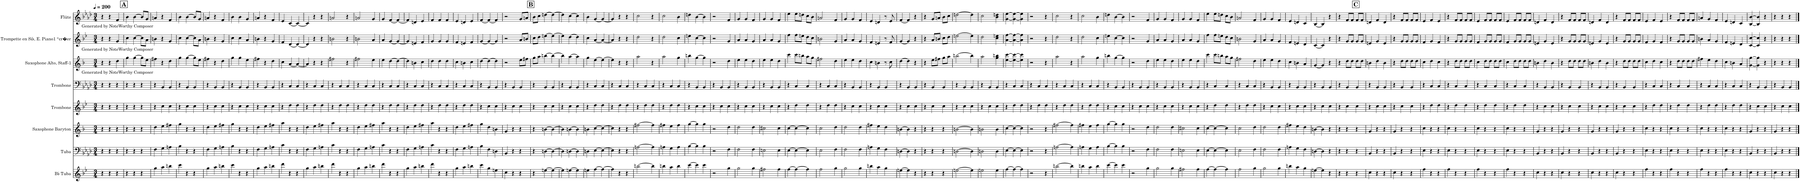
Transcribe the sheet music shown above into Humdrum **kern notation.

**kern	**kern	**kern	**kern	**kern	**kern	**kern	**text	**kern	**text	**kern	**text
*part9	*part8	*part7	*part6	*part5	*part4	*part3	*part3	*part2	*part2	*part1	*part1
*staff9	*staff8	*staff7	*staff6	*staff5	*staff4	*staff3	*staff3	*staff2	*staff2	*staff1	*staff1
*I"Bb Tuba	*I"Tuba	*I"Saxophone Alto	*I"Saxophone Baryton	*I"Trombone	*I"Trombone	*I"Saxophone Alto, Staff-1	*	*I"Trompette en Sib, E. Piano1 *cr�er	*	*I"Flûte	*
*I'Bb Tb.	*I'Tba.	*I'Sax. A.	*I'Sax. Bar.	*I'Tbn.	*I'Tbn.	*I'Sax. A.	*	*I'Tromp. Sib	*	*I'Fl.	*
*	*	*stria5	*	*	*	*	*	*	*	*	*
*clefG2	*clefF4	*clefG2	*clefG2	*clefG2	*clefF4	*clefG2	*	*clefG2	*	*clefG2	*
*Trd15c26	*	*Trd5c9	*Trd12c21	*Trd8c14	*	*Trd5c9	*	*Trd1c2	*	*	*
*k[b-e-]	*k[b-e-a-d-]	*k[b-]	*k[b-]	*k[b-e-]	*k[b-e-a-d-]	*k[b-]	*	*k[b-e-]	*	*k[b-e-a-d-]	*
*M3/4	*M3/4	*M3/4	*M3/4	*M3/4	*M3/4	*M3/4	*	*M3/4	*	*M3/4	*
*MM200	*MM200	*MM200	*MM200	*MM200	*MM200	*MM200	*	*MM200	*	*MM200	*
=1	=1	=1	=1	=1	=1	=1	=1	=1	=1	=1	=1
4r	4r	4r	4r	4r	4r	4r	.	4r	.	4r	.
4r	4r	4r	4r	4r	4r	4r	.	4r	.	4r	.
!	!	!	!	!	!	!	!LO:LY:b	!	!LO:LY:b	!	!LO:LY:b
4r	4r	4r	4r	4r	4r	4dd\	Generated by NoteWorthy Composer	4g/	Generated by NoteWorthy Composer	4f/	Generated by NoteWorthy Composer
!!LO:REH:place=s1:a:B:cj:fs=14:t=A
=2	=2	=2	=2	=2	=2	=2	=2	=2	=2	=2	=2
4r	4r	4r	4r	4r	4r	4gg\	.	4cc\	.	4b-\	.
4r	4r	4r	4r	4r	4r	[4gg\	.	[4cc\	.	[4b-\	.
4r	4r	4r	4r	4r	4r	8gg\L]	.	8cc\L]	.	8b-/L]	.
.	.	.	.	.	.	8ee\J	.	8a\J	.	8g/J	.
=3	=3	=3	=3	=3	=3	=3	=3	=3	=3	=3	=3
4gg\	4F\	4r	4dd\	4r	4r	4ff#X\	.	4bn\	.	4an/	.
4aa\	4G\	4g/	4ee\	4cc\	4BB-/	4r	.	4r	.	4r	.
4bbn\	4An\	4g/	4ff#X\	4cc\	4BB-/	4dd\	.	4g/	.	4f/	.
=4	=4	=4	=4	=4	=4	=4	=4	=4	=4	=4	=4
4ccc\	4B-\	4r	4gg\	4r	4r	4gg\	.	4cc\	.	4b-\	.
4r	4r	4g/	4r	4cc\	4BB-/	[4gg\	.	[4cc\	.	[4b-\	.
4r	4r	4g/	4r	4cc\	4BB-/	8gg\L]	.	8cc\L]	.	8b-/L]	.
.	.	.	.	.	.	8ee\J	.	8a\J	.	8g/J	.
=5	=5	=5	=5	=5	=5	=5	=5	=5	=5	=5	=5
4gg\	4F\	4r	4dd\	4r	4r	4ff#X\	.	4bn\	.	4an/	.
4aa\	4G\	4g/	4ee\	4cc\	4BB-/	4r	.	4r	.	4r	.
4bbn\	4An\	4g/	4ff#X\	4cc\	4BB-/	4dd\	.	4g/	.	4f/	.
=6	=6	=6	=6	=6	=6	=6	=6	=6	=6	=6	=6
4ccc\	4B-\	4r	4gg\	4r	4r	4gg\	.	4cc\	.	4b-\	.
4r	4r	4g/	4r	4cc\	4BB-/	4gg\	.	4cc\	.	4b-\	.
4r	4r	4g/	4r	4cc\	4BB-/	4ee\	.	4a/	.	4g/	.
=7	=7	=7	=7	=7	=7	=7	=7	=7	=7	=7	=7
4gg\	4F\	4r	4dd\	4r	4r	4ff#X\	.	4bn\	.	4an/	.
4aa\	4G\	4g/	4ee\	4cc\	4BB-/	4r	.	4r	.	4r	.
4bbn\	4An\	4g/	4ff#X\	4cc\	4BB-/	4dd\	.	4g/	.	4f/	.
=8	=8	=8	=8	=8	=8	=8	=8	=8	=8	=8	=8
4ddd\	4c\	4r	4aa\	4r	4r	4cc\	.	4f/	.	4e-/	.
4r	4r	4a/	4r	4dd\	4C/	[4a/	.	[4d/	.	[4c/	.
4r	4r	4a/	4r	4dd\	4C/	4a/_	.	4d/_	.	4c/_	.
=9	=9	=9	=9	=9	=9	=9	=9	=9	=9	=9	=9
4gg\	4F\	4r	4dd\	4r	4r	4a/]	.	4d/]	.	4c/]	.
4aa\	4G\	4a/	4ee\	4dd\	4C/	4r	.	4r	.	4r	.
4bbn\	4An\	4a/	4ff#X\	4dd\	4C/	4r	.	4r	.	4r	.
=10	=10	=10	=10	=10	=10	=10	=10	=10	=10	=10	=10
4ddd\	4c\	4r	4aa\	4r	4r	2ff#X\	.	2bn\	.	2an/	.
4r	4r	4a/	4r	4dd\	4C/	.	.	.	.	.	.
4r	4r	4a/	4r	4dd\	4C/	4r	.	4r	.	4r	.
=11	=11	=11	=11	=11	=11	=11	=11	=11	=11	=11	=11
4gg\	4F\	4r	4dd\	4r	4r	2ff#X\	.	2bn\	.	2an/	.
4aa\	4G\	4a/	4ee\	4dd\	4C/	.	.	.	.	.	.
4bbn\	4An\	4a/	4ff#X\	4dd\	4C/	4ee\	.	4a/	.	4g/	.
=12	=12	=12	=12	=12	=12	=12	=12	=12	=12	=12	=12
4ddd\	4c\	4r	4aa\	4r	4r	4ee\	.	4a/	.	4g/	.
4r	4r	4a/	4r	4dd\	4C/	[4dd\	.	[4g/	.	[4f/	.
4r	4r	4a/	4r	4dd\	4C/	4dd\_	.	4g/_	.	4f/_	.
=13	=13	=13	=13	=13	=13	=13	=13	=13	=13	=13	=13
4gg\	4F\	4r	4dd\	4r	4r	4dd\]	.	4g/]	.	4f/]	.
4aa\	4G\	4a/	4ee\	4dd\	4C/	4bn\	.	4en/	.	4dn/	.
4bbn\	4An\	4a/	4ff#X\	4dd\	4C/	4cc\	.	4f/	.	4e-/	.
=14	=14	=14	=14	=14	=14	=14	=14	=14	=14	=14	=14
4ddd\	4c\	4r	4aa\	4r	4r	4dd\	.	4g/	.	4f/	.
4r	4r	4a/	4r	4dd\	4C/	4dd\	.	4g/	.	4f/	.
4r	4r	4a/	4r	4dd\	4C/	4dd\	.	4g/	.	4f/	.
=15	=15	=15	=15	=15	=15	=15	=15	=15	=15	=15	=15
4gg\	4F\	4r	4dd\	4r	4r	4cc\	.	4f/	.	4e-/	.
4aa\	4G\	4a/	4ee\	4dd\	4C/	4bn\	.	4en/	.	4dn/	.
4bbn\	4An\	4a/	4ff#X\	4dd\	4C/	4cc\	.	4f/	.	4e-/	.
=16	=16	=16	=16	=16	=16	=16	=16	=16	=16	=16	=16
4ccc\	4B-\	4r	4gg\	4r	4r	[4dd\	.	[4g/	.	[4f/	.
4gg\	4F\	4g/	4dd\	4cc\	4BB-/	4dd\_	.	4g/_	.	4f/_	.
4een\	4Dn\	4g/	4bn\	4cc\	4BB-/	4dd\]	.	4g/]	.	4f/]	.
=17	=17	=17	=17	=17	=17	=17	=17	=17	=17	=17	=17
4cc\	4BB-/	4r	4g/	4r	4r	2r	.	2r	.	2r	.
4r	4r	4g/	4r	4cc\	4BB-/	.	.	.	.	.	.
4r	4r	4g/	4r	4cc\	4BB-/	8ee\L	.	8a/L	.	8g/L	.
.	.	.	.	.	.	8ff#X\J	.	8bn/J	.	8an/J	.
!!LO:REH:place=s1:a:B:cj:fs=14:t=B
=18	=18	=18	=18	=18	=18	=18	=18	=18	=18	=18	=18
4r	4r	4r	4r	4r	4r	8gg\L	.	8cc\L	.	8b-\L	.
.	.	.	.	.	.	8aa\J	.	8dd\J	.	8cc\J	.
[4een\	[4Dn\	4g/	[4bn\	4cc\	4BB-/	[4bbn\	.	[4een\	.	[4ddn\	.
4ee\_	4D\_	4g/	4b\_	4cc\	4BB-/	4bb\_	.	4ee\_	.	4dd\_	.
=19	=19	=19	=19	=19	=19	=19	=19	=19	=19	=19	=19
4ee\]	4D\]	4r	4b\]	4r	4r	4bb\]	.	4ee\]	.	4dd\]	.
[4een\	[4Dn\	4g/	[4bn\	4cc\	4BB-/	[4aa\	.	[4dd\	.	[4cc\	.
4ee\]	4D\]	4g/	4b\]	4cc\	4BB-/	4aa\]	.	4dd\]	.	4cc\]	.
=20	=20	=20	=20	=20	=20	=20	=20	=20	=20	=20	=20
4een\	4Dn\	4r	4bn\	4r	4r	4gg\	.	4cc\	.	4b-\	.
[4ff\	[4E-\	4a/	[4cc\	4dd\	4C/	[4ee\	.	[4a/	.	[4g/	.
4ff\_	4E-\_	4a/	4cc\_	4dd\	4C/	4ee\_	.	4a/_	.	4g/_	.
=21	=21	=21	=21	=21	=21	=21	=21	=21	=21	=21	=21
4ff\]	4E-\]	4r	4cc\]	4r	4r	4ee\]	.	4a/]	.	4g/]	.
4r	4r	4a/	4r	4dd\	4C/	4r	.	4r	.	4r	.
4r	4r	4a/	4r	4dd\	4C/	4r	.	4r	.	4r	.
=22	=22	=22	=22	=22	=22	=22	=22	=22	=22	=22	=22
[2bbn\	[2An\	4r	[2ff#X\	4r	4r	2aa\	.	2dd\	.	2cc\	.
.	.	4a/	.	4dd\	4C/	.	.	.	.	.	.
4bb\]	4A\]	4a/	4ff#\]	4dd\	4C/	4r	.	4r	.	4r	.
=23	=23	=23	=23	=23	=23	=23	=23	=23	=23	=23	=23
4bbn\	4An\	4r	4ff#X\	4r	4r	2aa\	.	2dd\	.	2cc\	.
4aa\	4G\	4a/	4ee\	4dd\	4C/	.	.	.	.	.	.
4bb\	4A\	4a/	4ff#\	4dd\	4C/	4gg\	.	4cc\	.	4b-\	.
=24	=24	=24	=24	=24	=24	=24	=24	=24	=24	=24	=24
[4ccc\	[4B-\	4r	[4gg\	4r	4r	4bbn\	.	4een\	.	4ddn\	.
4ccc\]	4B-\]	4g/	4gg\]	4cc\	4BB-/	[4gg\	.	[4cc\	.	[4b-\	.
4ccc\	4B-\	4g/	4gg\	4cc\	4BB-/	4gg\]	.	4cc\]	.	4b-\]	.
=25	=25	=25	=25	=25	=25	=25	=25	=25	=25	=25	=25
2r	2r	4r	2r	4r	4r	2r	.	2r	.	2r	.
.	.	4g/	.	4cc\	4BB-/	.	.	.	.	.	.
4gg\	4F\	4g/	4dd\	4cc\	4BB-/	4dd\	.	4g/	.	4f/	.
=26	=26	=26	=26	=26	=26	=26	=26	=26	=26	=26	=26
2gg\	2F\	4r	2dd\	4r	4r	4ee\	.	4a/	.	4g/	.
.	.	4g/	.	4cc\	4BB-/	4ee\	.	4a/	.	4g/	.
4gg\	4F\	4g/	4dd\	4cc\	4BB-/	4dd\	.	4g/	.	4f/	.
=27	=27	=27	=27	=27	=27	=27	=27	=27	=27	=27	=27
2ff#X\	2En\	4r	2cc#X\	4r	4r	4ee\	.	4a/	.	4g/	.
.	.	4g/	.	4cc\	4BB-/	4ee\	.	4a/	.	4g/	.
4ff#\	4E\	4g/	4cc#\	4cc\	4BB-/	4dd\	.	4g/	.	4f/	.
=28	=28	=28	=28	=28	=28	=28	=28	=28	=28	=28	=28
[4ff\	[4E-\	4r	[4cc\	4r	4r	4ccc\	.	4ff\	.	4ee-\	.
4ff\_	4E-\_	4a/	4cc\_	4dd\	4C/	8ccc\L	.	8ff\L	.	8ee-\L	.
.	.	.	.	.	.	8bbn\J	.	8een\J	.	8ddn\J	.
4ff\]	4E-\]	4a/	4cc\]	4dd\	4C/	8aa\L	.	8dd\L	.	8cc\L	.
.	.	.	.	.	.	8gg\J	.	8cc\J	.	8b-\J	.
=29	=29	=29	=29	=29	=29	=29	=29	=29	=29	=29	=29
2ff\	2E-\	4r	2cc\	4r	4r	2ff#X\	.	2bn\	.	2an/	.
.	.	4a/	.	4dd\	4C/	.	.	.	.	.	.
4gg\	4F\	4a/	4dd\	4dd\	4C/	4dd\	.	4g/	.	4f/	.
=30	=30	=30	=30	=30	=30	=30	=30	=30	=30	=30	=30
2gg\	2F\	4r	2dd\	4r	4r	4ee\	.	4a/	.	4g/	.
.	.	4g/	.	4cc\	4BB-/	4ee\	.	4a/	.	4g/	.
4gg\	4F\	4g/	4dd\	4cc\	4BB-/	4dd\	.	4g/	.	4f/	.
=31	=31	=31	=31	=31	=31	=31	=31	=31	=31	=31	=31
4bbn\	4An\	4r	4ff#X\	4r	4r	4cc\	.	4f/	.	4e-/	.
4aa\	4G\	4g/	4ee\	4cc\	4BB-/	4bn\	.	4en/	.	4dn/	.
4gg\	4F\	4g/	4dd\	4cc\	4BB-/	8r	.	8r	.	8r	.
.	.	.	.	.	.	8cc\	.	8f/	.	8e-/	.
=32	=32	=32	=32	=32	=32	=32	=32	=32	=32	=32	=32
[4een\	[4Dn\	4r	[4bn\	4r	4r	[4dd\	.	[4g/	.	[4f/	.
4ee\]	4D\]	4g/	4b\]	4cc\	4BB-/	4dd\]	.	4g/]	.	4f/]	.
4r	4r	4g/	4r	4cc\	4BB-/	4r	.	4r	.	4r	.
=33	=33	=33	=33	=33	=33	=33	=33	=33	=33	=33	=33
4r	4r	4r	4r	4r	4r	4r	.	4r	.	4r	.
4r	4r	4g/	4r	4cc\	4BB-/	8ee\L	.	8a/L	.	8g/L	.
.	.	.	.	.	.	8ff#X\J	.	8bn/J	.	8an/J	.
4r	4r	4g/	4r	4cc\	4BB-/	8gg\L	.	8cc\L	.	8b-\L	.
.	.	.	.	.	.	8aa\J	.	8dd\J	.	8cc\J	.
=34	=34	=34	=34	=34	=34	=34	=34	=34	=34	=34	=34
[2een\	[2Dn\	4r	[2bn\	4r	4r	[2bbn\	.	[2een\	.	[2ddn\	.
.	.	4g/	.	4cc\	4BB-/	.	.	.	.	.	.
4ee\]	4D\]	4g/	4b\]	4cc\	4BB-/	4bb\]	.	4ee\]	.	4dd\]	.
=35	=35	=35	=35	=35	=35	=35	=35	=35	=35	=35	=35
2een\	2Dn\	4r	2bn\	4r	4r	2aa\	.	2dd\	.	2cc\	.
.	.	4g/	.	4cc\	4BB-/	.	.	.	.	.	.
4ee\	4D\	4g/	4b\	4cc\	4BB-/	4gg\ 4bbn\	.	4cc\ 4een\	.	4b-\ 4ddn\	.
=36	=36	=36	=36	=36	=36	=36	=36	=36	=36	=36	=36
[4ff\	[4E-\	4r	[4cc\	4r	4r	[4ee\ [4ccc\	.	[4a\ [4ff\	.	[4g\ [4ee-\	.
4ff\_	4E-\_	4a/	4cc\_	4dd\	4C/	4ee\_ 4ccc\_	.	4a\_ 4ff\_	.	4g\_ 4ee-\_	.
4ff\]	4E-\]	4a/	4cc\]	4dd\	4C/	4ee\] 4ccc\]	.	4a\] 4ff\]	.	4g\] 4ee-\]	.
=37	=37	=37	=37	=37	=37	=37	=37	=37	=37	=37	=37
2r	2r	4r	2r	4r	4r	2r	.	2r	.	2r	.
.	.	4a/	.	4dd\	4C/	.	.	.	.	.	.
4r	4r	4a/	4r	4dd\	4C/	4r	.	4r	.	4r	.
=38	=38	=38	=38	=38	=38	=38	=38	=38	=38	=38	=38
[2bbn\	[2An\	4r	[2ff#X\	4r	4r	2aa\	.	2dd\	.	2cc\	.
.	.	4a/	.	4dd\	4C/	.	.	.	.	.	.
4bb\]	4A\]	4a/	4ff#\]	4dd\	4C/	4r	.	4r	.	4r	.
=39	=39	=39	=39	=39	=39	=39	=39	=39	=39	=39	=39
4bbn\	4An\	4r	4ff#X\	4r	4r	2aa\	.	2dd\	.	2cc\	.
4aa\	4G\	4a/	4ee\	4dd\	4C/	.	.	.	.	.	.
4bb\	4A\	4a/	4ff#\	4dd\	4C/	4gg\	.	4cc\	.	4b-\	.
=40	=40	=40	=40	=40	=40	=40	=40	=40	=40	=40	=40
[4ccc\	[4B-\	4r	[4gg\	4r	4r	4bbn\	.	4een\	.	4ddn\	.
4ccc\]	4B-\]	4g/	4gg\]	4cc\	4BB-/	[4gg\	.	[4cc\	.	[4b-\	.
4ccc\	4B-\	4g/	4gg\	4cc\	4BB-/	4gg\]	.	4cc\]	.	4b-\]	.
=41	=41	=41	=41	=41	=41	=41	=41	=41	=41	=41	=41
2r	2r	4r	2r	4r	4r	2r	.	2r	.	2r	.
.	.	4g/	.	4cc\	4BB-/	.	.	.	.	.	.
4gg\	4F\	4g/	4dd\	4cc\	4BB-/	4dd\	.	4g/	.	4f/	.
=42	=42	=42	=42	=42	=42	=42	=42	=42	=42	=42	=42
2gg\	2F\	4r	2dd\	4r	4r	4ee\	.	4a/	.	4g/	.
.	.	4g/	.	4cc\	4BB-/	4ee\	.	4a/	.	4g/	.
4gg\	4F\	4g/	4dd\	4cc\	4BB-/	4dd\	.	4g/	.	4f/	.
=43	=43	=43	=43	=43	=43	=43	=43	=43	=43	=43	=43
2ff#X\	2En\	4r	2cc#X\	4r	4r	4ee\	.	4a/	.	4g/	.
.	.	4g/	.	4cc\	4BB-/	4ee\	.	4a/	.	4g/	.
4ff#\	4E\	4g/	4cc#\	4cc\	4BB-/	4dd\	.	4g/	.	4f/	.
=44	=44	=44	=44	=44	=44	=44	=44	=44	=44	=44	=44
[4ff\	[4E-\	4r	[4cc\	4r	4r	4ccc\	.	4ff\	.	4ee-\	.
4ff\_	4E-\_	4a/	4cc\_	4dd\	4C/	8ccc\L	.	8ff\L	.	8ee-\L	.
.	.	.	.	.	.	8bbn\J	.	8een\J	.	8ddn\J	.
4ff\]	4E-\]	4a/	4cc\]	4dd\	4C/	8aa\L	.	8dd\L	.	8cc\L	.
.	.	.	.	.	.	8gg\J	.	8cc\J	.	8b-\J	.
=45	=45	=45	=45	=45	=45	=45	=45	=45	=45	=45	=45
2ff\	2E-\	4r	2cc\	4r	4r	2ff#X\	.	2bn\	.	2an/	.
.	.	4a/	.	4dd\	4C/	.	.	.	.	.	.
4gg\	4F\	4a/	4dd\	4dd\	4C/	4dd\	.	4g/	.	4f/	.
=46	=46	=46	=46	=46	=46	=46	=46	=46	=46	=46	=46
2gg\	2F\	4r	2dd\	4r	4r	4ee\	.	4a/	.	4g/	.
.	.	4g/	.	4cc\	4BB-/	4ee\	.	4a/	.	4g/	.
4gg\	4F\	4g/	4dd\	4cc\	4BB-/	4dd\	.	4g/	.	4f/	.
=47	=47	=47	=47	=47	=47	=47	=47	=47	=47	=47	=47
4bbn\	4An\	4r	4ff#X\	4r	4r	4cc\	.	4f/	.	4e-/	.
4aa\	4G\	4g/	4ee\	4cc\	4BB-/	4bn\	.	4en/	.	4dn/	.
4gg\	4F\	4g/	4dd\	4cc\	4BB-/	4a/	.	4d/	.	4c/	.
=48	=48	=48	=48	=48	=48	=48	=48	=48	=48	=48	=48
[4een\	[4Dn\	4r	[4bn\	4r	4r	[4g/	.	[4c/	.	[4B-/	.
4ee\]	4D\]	4g/	4b\]	4cc\	4BB-/	4g/]	.	4c/]	.	4B-/]	.
4r	4r	4g/	4r	4cc\	4BB-/	4r	.	4r	.	4r	.
!!LO:REH:place=s1:a:B:cj:fs=14:t=C:qo=2
=49	=49	=49	=49	=49	=49	=49	=49	=49	=49	=49	=49
4r	4r	4r	4r	4r	4r	4r	.	4r	.	4r	.
4r	4r	4g/	4r	4cc\	4BB-/	8dd\L	.	8g/L	.	8f/L	.
.	.	.	.	.	.	8dd\J	.	8g/J	.	8f/J	.
4r	4r	4g/	4r	4cc\	4BB-/	8dd\L	.	8g/L	.	8f/L	.
.	.	.	.	.	.	8dd\J	.	8g/J	.	8f/J	.
=50	=50	=50	=50	=50	=50	=50	=50	=50	=50	=50	=50
4cc\	4BB-/	4r	4g/	4r	4r	4bn\	.	4en/	.	4dn/	.
4r	4r	4g/	4r	4cc\	4BB-/	4dd\	.	4g/	.	4f/	.
4r	4r	4g/	4r	4cc\	4BB-/	4b\	.	4e/	.	4d/	.
=51	=51	=51	=51	=51	=51	=51	=51	=51	=51	=51	=51
4cc\	4BB-/	4r	4g/	4r	4r	4r	.	4r	.	4r	.
4r	4r	4g/	4r	4cc\	4BB-/	8dd\L	.	8g/L	.	8f/L	.
.	.	.	.	.	.	8dd\J	.	8g/J	.	8f/J	.
4r	4r	4g/	4r	4cc\	4BB-/	8dd\L	.	8g/L	.	8f/L	.
.	.	.	.	.	.	8dd\J	.	8g/J	.	8f/J	.
=52	=52	=52	=52	=52	=52	=52	=52	=52	=52	=52	=52
4ff\	4E-\	4r	4cc\	4r	4r	4cc\	.	4f/	.	4e-/	.
4r	4r	4a/	4r	4dd\	4C/	4dd\	.	4g/	.	4f/	.
4r	4r	4a/	4r	4dd\	4C/	4cc\	.	4f/	.	4e-/	.
=53	=53	=53	=53	=53	=53	=53	=53	=53	=53	=53	=53
4ff\	4E-\	4r	4cc\	4r	4r	4r	.	4r	.	4r	.
4r	4r	4a/	4r	4dd\	4C/	8dd\L	.	8g/L	.	8f/L	.
.	.	.	.	.	.	8dd\J	.	8g/J	.	8f/J	.
4r	4r	4a/	4r	4dd\	4C/	8dd\L	.	8g/L	.	8f/L	.
.	.	.	.	.	.	8dd\J	.	8g/J	.	8f/J	.
=54	=54	=54	=54	=54	=54	=54	=54	=54	=54	=54	=54
4ff\	4E-\	4r	4cc\	4r	4r	4cc\	.	4f/	.	4e-/	.
4r	4r	4a/	4r	4dd\	4C/	8dd\L	.	8g/L	.	8f/L	.
.	.	.	.	.	.	8dd\J	.	8g/J	.	8f/J	.
4r	4r	4a/	4r	4dd\	4C/	8dd\L	.	8g/L	.	8f/L	.
.	.	.	.	.	.	8dd\J	.	8g/J	.	8f/J	.
=55	=55	=55	=55	=55	=55	=55	=55	=55	=55	=55	=55
4ff\	4E-\	4r	4cc\	4r	4r	4cc\	.	4f/	.	4e-/	.
4r	4r	4a/	4r	4dd\	4C/	8dd\L	.	8g/L	.	8f/L	.
.	.	.	.	.	.	8dd\J	.	8g/J	.	8f/J	.
4r	4r	4a/	4r	4dd\	4C/	8dd\L	.	8g/L	.	8f/L	.
.	.	.	.	.	.	8dd\J	.	8g/J	.	8f/J	.
=56	=56	=56	=56	=56	=56	=56	=56	=56	=56	=56	=56
4cc\	4BB-/	4r	4g/	4r	4r	4bn\	.	4en/	.	4dn/	.
4r	4r	4g/	4r	4cc\	4BB-/	4dd\	.	4g/	.	4f/	.
4r	4r	4g/	4r	4cc\	4BB-/	4b\	.	4e/	.	4d/	.
=57	=57	=57	=57	=57	=57	=57	=57	=57	=57	=57	=57
4cc\	4BB-/	4r	4g/	4r	4r	4r	.	4r	.	4r	.
4r	4r	4g/	4r	4cc\	4BB-/	8dd\L	.	8g/L	.	8f/L	.
.	.	.	.	.	.	8dd\J	.	8g/J	.	8f/J	.
4r	4r	4g/	4r	4cc\	4BB-/	8dd\L	.	8g/L	.	8f/L	.
.	.	.	.	.	.	8dd\J	.	8g/J	.	8f/J	.
=58	=58	=58	=58	=58	=58	=58	=58	=58	=58	=58	=58
4cc\	4BB-/	4r	4g/	4r	4r	4bn\	.	4en/	.	4dn/	.
4r	4r	4g/	4r	4cc\	4BB-/	4dd\	.	4g/	.	4f/	.
4r	4r	4g/	4r	4cc\	4BB-/	4b\	.	4e/	.	4d/	.
=59	=59	=59	=59	=59	=59	=59	=59	=59	=59	=59	=59
4cc\	4BB-/	4r	4g/	4r	4r	4r	.	4r	.	4r	.
4r	4r	4g/	4r	4cc\	4BB-/	8dd\L	.	8g/L	.	8f/L	.
.	.	.	.	.	.	8dd\J	.	8g/J	.	8f/J	.
4r	4r	4g/	4r	4cc\	4BB-/	8dd\L	.	8g/L	.	8f/L	.
.	.	.	.	.	.	8dd\J	.	8g/J	.	8f/J	.
=60	=60	=60	=60	=60	=60	=60	=60	=60	=60	=60	=60
4ff\	4E-\	4r	4cc\	4r	4r	4cc\	.	4f/	.	4e-/	.
4r	4r	4a/	4r	4dd\	4C/	4dd\	.	4g/	.	4f/	.
4r	4r	4a/	4r	4dd\	4C/	4cc\	.	4f/	.	4e-/	.
=61	=61	=61	=61	=61	=61	=61	=61	=61	=61	=61	=61
4ff\	4E-\	4r	4cc\	4r	4r	4r	.	4r	.	4r	.
4r	4r	4a/	4r	4dd\	4C/	8dd\L	.	8g/L	.	8f/L	.
.	.	.	.	.	.	8dd\J	.	8g/J	.	8f/J	.
4r	4r	4a/	4r	4dd\	4C/	8dd\L	.	8g/L	.	8f/L	.
.	.	.	.	.	.	8dd\J	.	8g/J	.	8f/J	.
=62	=62	=62	=62	=62	=62	=62	=62	=62	=62	=62	=62
4ff\	4E-\	4r	4cc\	4r	4r	4ff#X\	.	4bn\	.	4an/	.
4r	4r	4a/	4r	4dd\	4C/	4ee\	.	4a/	.	4g/	.
4r	4r	4a/	4r	4dd\	4C/	4dd\	.	4g/	.	4f/	.
=63	=63	=63	=63	=63	=63	=63	=63	=63	=63	=63	=63
4ff\	4E-\	4r	4cc\	4r	4r	4cc\	.	4f/	.	4e-/	.
4r	4r	4a/	4r	4dd\	4C/	4bn\	.	4en/	.	4dn/	.
4r	4r	4a/	4r	4dd\	4C/	4a/	.	4d/	.	4c/	.
=64	=64	=64	=64	=64	=64	=64	=64	=64	=64	=64	=64
4cc\	4BB-/	4r	4g/	4r	4r	[4g\ [4gg\	.	[4c/ [4cc/	.	[4B-/ [4b-/	.
4r	4r	4g/	4r	4cc\	4BB-/	4g\] 4gg\]	.	4c/] 4cc/]	.	4B-/] 4b-/]	.
4r	4r	4g/	4r	4cc\	4BB-/	4r	.	4r	.	4r	.
=65	=65	=65	=65	=65	=65	=65	=65	=65	=65	=65	=65
4cc\	4BB-/	4r	4g/	4r	4r	4r	.	4r	.	4r	.
4r	4r	4g/	4r	4cc\	4BB-/	4r	.	4r	.	4r	.
4r	4r	4g/	4r	4cc\	4BB-/	4r	.	4r	.	4r	.
==	==	==	==	==	==	==	==	==	==	==	==
*-	*-	*-	*-	*-	*-	*-	*-	*-	*-	*-	*-
